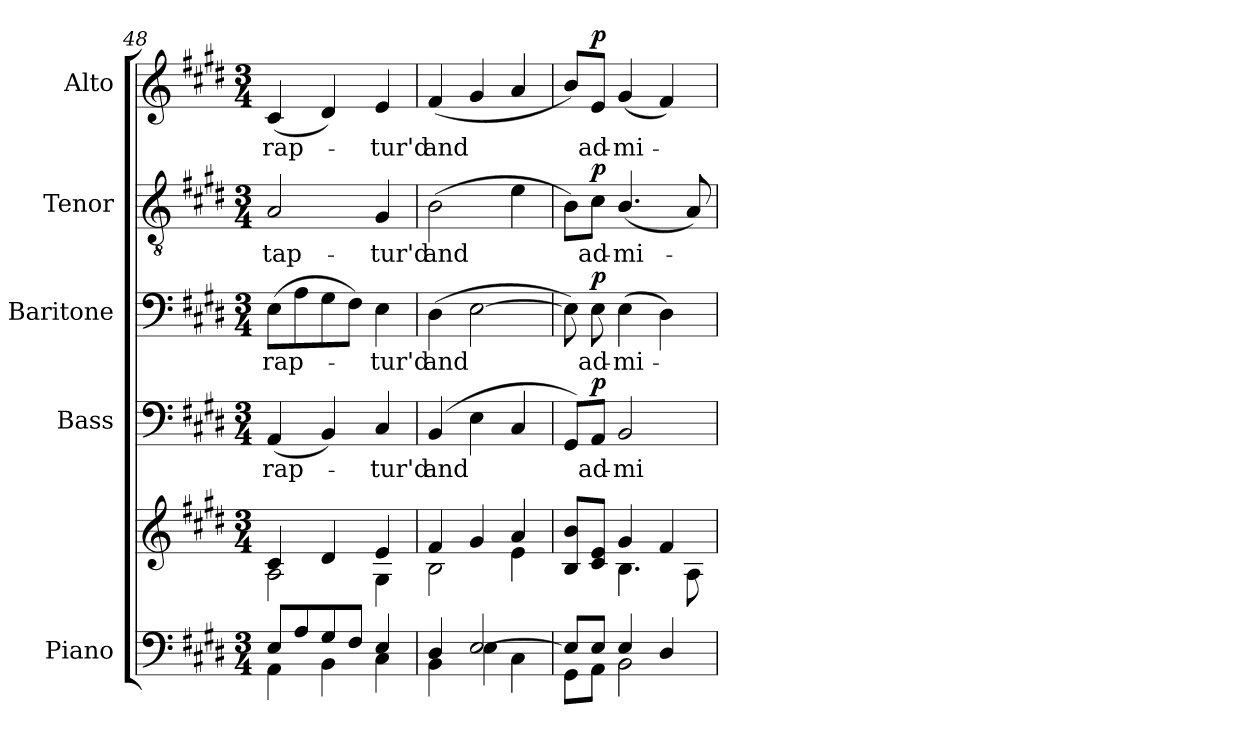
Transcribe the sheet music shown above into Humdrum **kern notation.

**kern	**kern	**kern	**text	**dynam	**kern	**text	**dynam	**kern	**text	**dynam	**kern	**text	**dynam
*part5	*part5	*part4	*part4	*part4	*part3	*part3	*part3	*part2	*part2	*part2	*part1	*part1	*part1
*staff6	*staff5	*staff4	*staff4	*staff4	*staff3	*staff3	*staff3	*staff2	*staff2	*staff2	*staff1	*staff1	*staff1
*I"Piano	*	*I"Bass	*	*	*I"Baritone	*	*	*I"Tenor	*	*	*I"Alto	*	*
*I'Pno.	*	*I'B.	*	*	*I'Bar.	*	*	*I'T.	*	*	*I'A.	*	*
*clefF4	*clefG2	*clefF4	*	*	*clefF4	*	*	*clefGv2	*	*	*clefG2	*	*
*	*	*	*	*	*	*	*	*ITrd7c12	*	*	*	*	*
*k[f#c#g#d#]	*k[f#c#g#d#]	*k[f#c#g#d#]	*	*	*k[f#c#g#d#]	*	*	*k[f#c#g#d#]	*	*	*k[f#c#g#d#]	*	*
*E:	*E:	*E:	*	*	*E:	*	*	*E:	*	*	*E:	*	*
*M3/4	*M3/4	*M3/4	*	*	*M3/4	*	*	*M3/4	*	*	*M3/4	*	*
=48	=48	=48	=48	=48	=48	=48	=48	=48	=48	=48	=48	=48	=48
*^	*^	*	*	*	*	*	*	*	*	*	*	*	*
!	!	!	!	!	!LO:LY:b:color=#000000	!	!	!	!	!	!	!	!	!	!
!	!	!	!	!	!	!	!	!LO:LY:b:color=#000000	!	!	!	!	!	!	!
!	!	!	!	!	!	!	!	!	!	!	!LO:LY:b:color=#000000	!	!	!	!
!	!	!	!	!	!	!	!	!	!	!	!	!	!	!LO:LY:b:color=#000000	!
8Ei/L	4AAi\	4c#i/	2Ai\	(4AAi/	-rap-	.	(8Ei\L	-rap-	.	2AAi/	-tap-	.	(4c#i/	-rap-	.
8Ai/	.	.	.	.	.	.	8Ai\	.	.	.	.	.	.	.	.
8G#i/	4BBi\	4d#i/	.	4BBi/)	.	.	8G#i\	.	.	.	.	.	4d#i/)	.	.
8F#i/J	.	.	.	.	.	.	8F#i\J)	.	.	.	.	.	.	.	.
!	!	!	!	!	!LO:LY:b:color=#000000	!	!	!	!	!	!	!	!	!	!
!	!	!	!	!	!	!	!	!LO:LY:b:color=#000000	!	!	!	!	!	!	!
!	!	!	!	!	!	!	!	!	!	!	!LO:LY:b:color=#000000	!	!	!	!
!	!	!	!	!	!	!	!	!	!	!	!	!	!	!LO:LY:b:color=#000000	!
4Ei/	4C#i\	4ei/	4G#i\	4C#i/	-tur'd	.	4Ei\	-tur'd	.	4GG#i/	-tur'd	.	4ei/	-tur'd	.
=49	=49	=49	=49	=49	=49	=49	=49	=49	=49	=49	=49	=49	=49	=49	=49
!	!	!	!	!	!LO:LY:b:color=#000000	!	!	!	!	!	!	!	!	!	!
!	!	!	!	!	!	!	!	!LO:LY:b:color=#000000	!	!	!	!	!	!	!
!	!	!	!	!	!	!	!	!	!	!	!LO:LY:b:color=#000000	!	!	!	!
!	!	!	!	!	!	!	!	!	!	!	!	!	!	!LO:LY:b:color=#000000	!
4D#i/	4BBi\	4f#i/	2Bi\	(4BBi/	and	.	(4D#i\	and	.	(2BBi\	and	.	(4f#i/	and	.
[2Ei/	4Ei\	4g#i/	.	4Ei\	.	.	[2Ei\	.	.	.	.	.	4g#i/	.	.
.	4C#i\	4ai/	4ei\	4C#i/	.	.	.	.	.	4Ei\	.	.	4ai/	.	.
=50	=50	=50	=50	=50	=50	=50	=50	=50	=50	=50	=50	=50	=50	=50	=50
8Ei/L]	8GG#i\L	8Bi/ 8biL	4ryy	8GG#i/L)	.	.	8Ei\])	.	.	8BBi\L)	.	.	8bi/L)	.	.
!	!	!	!	!	!LO:LY:b:color=#000000	!	!	!	!	!	!	!	!	!	!
!	!	!	!	!	!	!	!	!LO:LY:b:color=#000000	!	!	!	!	!	!	!
!	!	!	!	!	!	!	!	!	!	!	!LO:LY:b:color=#000000	!	!	!	!
!	!	!	!	!	!	!	!	!	!	!	!	!	!	!LO:LY:b:color=#000000	!
8Ei/J	8AAi\J	8c#i/ 8eiJ	.	8AAi/J	ad-	p	8Ei\	ad-	p	8C#i\J	ad-	p	8ei/J	ad-	p
!	!	!	!	!	!LO:LY:b:color=#000000	!	!	!	!	!	!	!	!	!	!
!	!	!	!	!	!	!	!	!LO:LY:b:color=#000000	!	!	!	!	!	!	!
!	!	!	!	!	!	!	!	!	!	!	!LO:LY:b:color=#000000	!	!	!	!
!	!	!	!	!	!	!	!	!	!	!	!	!	!	!LO:LY:b:color=#000000	!
4Ei/	2BBi\	4g#i/	4.Bi\	2BBi/	-mi-	.	(4Ei\	-mi-	.	(4.BBi/	-mi-	.	(4g#i/	-mi-	.
4D#i/	.	4f#i/	.	.	.	.	4D#i\)	.	.	.	.	.	4f#i/)	.	.
.	.	.	8Ai\	.	.	.	.	.	.	8AAi/)	.	.	.	.	.
*v	*v	*	*	*	*	*	*	*	*	*	*	*	*	*	*
*	*v	*v	*	*	*	*	*	*	*	*	*	*	*	*
=	=	=	=	=	=	=	=	=	=	=	=	=	=
*-	*-	*-	*-	*-	*-	*-	*-	*-	*-	*-	*-	*-	*-
